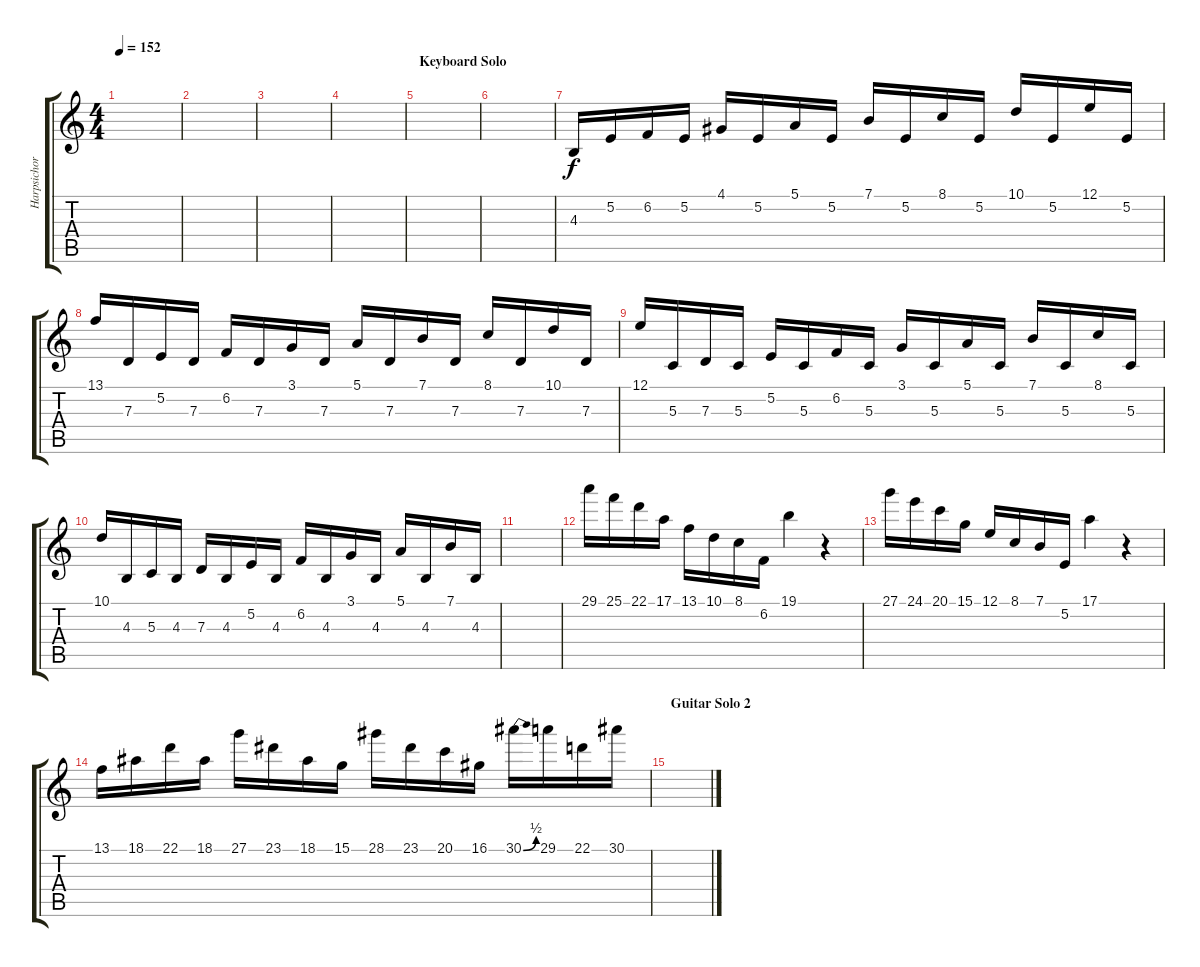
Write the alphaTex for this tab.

\track ("Harpsichord" "Harpsichor") {instrument harpsichord}
\staff {score tabs}
\tuning (E4 B3 G3 D3 A2 E2) {hide}
\ts (4 4)
\tempo 152
\clef g2
\ks c
|
|
|
|
\section ("" "Keyboard Solo")
|
|
4.3.16 5.2.16 6.2.16 5.2.16 4.1.16 5.2.16 5.1.16 5.2.16 7.1.16 5.2.16 8.1.16 5.2.16 10.1.16 5.2.16 12.1.16 5.2.16 |
13.1.16 7.3.16 5.2.16 7.3.16 6.2.16 7.3.16 3.1.16 7.3.16 5.1.16 7.3.16 7.1.16 7.3.16 8.1.16 7.3.16 10.1.16 7.3.16 |
12.1.16 5.3.16 7.3.16 5.3.16 5.2.16 5.3.16 6.2.16 5.3.16 3.1.16 5.3.16 5.1.16 5.3.16 7.1.16 5.3.16 8.1.16 5.3.16 |
10.1.16 4.3.16 5.3.16 4.3.16 7.3.16 4.3.16 5.2.16 4.3.16 6.2.16 4.3.16 3.1.16 4.3.16 5.1.16 4.3.16 7.1.16 4.3.16 |
|
29.1.16 25.1.16 22.1.16 17.1.16 13.1.16 10.1.16 8.1.16 6.2.16 19.1.4 r.4 |
27.1.16 24.1.16 20.1.16 15.1.16 12.1.16 8.1.16 7.1.16 5.2.16 17.1.4 r.4 |
13.1.16 18.1.16 22.1.16 18.1.16 27.1.16 23.1.16 18.1.16 15.1.16 28.1.16 23.1.16 20.1.16 16.1.16 30.1{be (bend 0 0 60 2)}.16 29.1.16 22.1.16 30.1.16 |
\section ("" "Guitar Solo 2")
